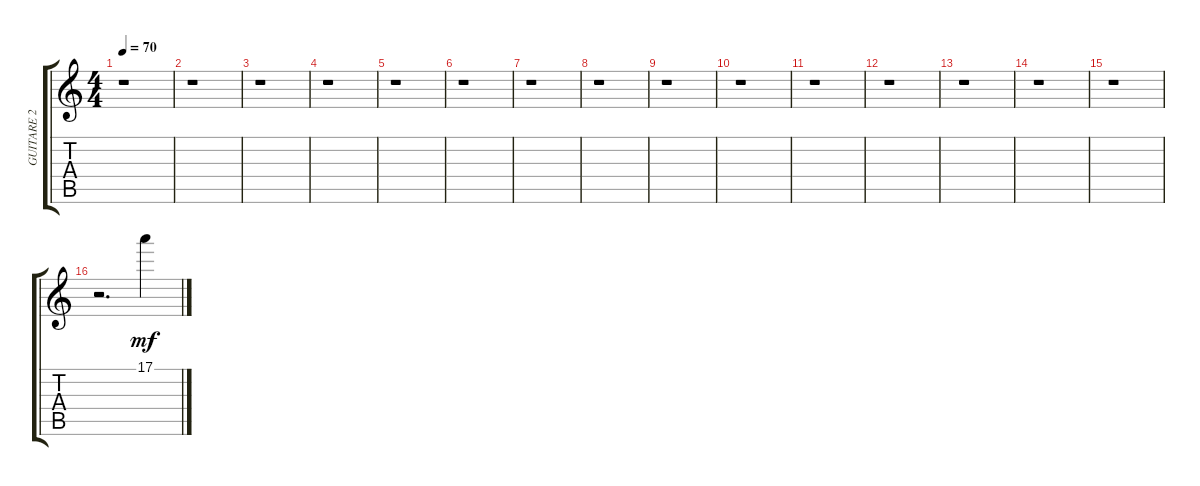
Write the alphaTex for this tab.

\track ("GUITARE 2" "GUITARE 2") {instrument overdrivenguitar}
\staff {score tabs}
\tuning (E4 B3 G3 D3 A2 E2) {hide}
\ts (4 4)
\tempo 70
\clef g2
\ks c
r.1{dy mf instrument overdrivenguitar} |
r.1 |
r.1 |
r.1 |
r.1 |
r.1 |
r.1 |
r.1 |
r.1 |
r.1 |
r.1 |
r.1 |
r.1 |
r.1 |
r.1 |
r.2{d} 17.1.4
